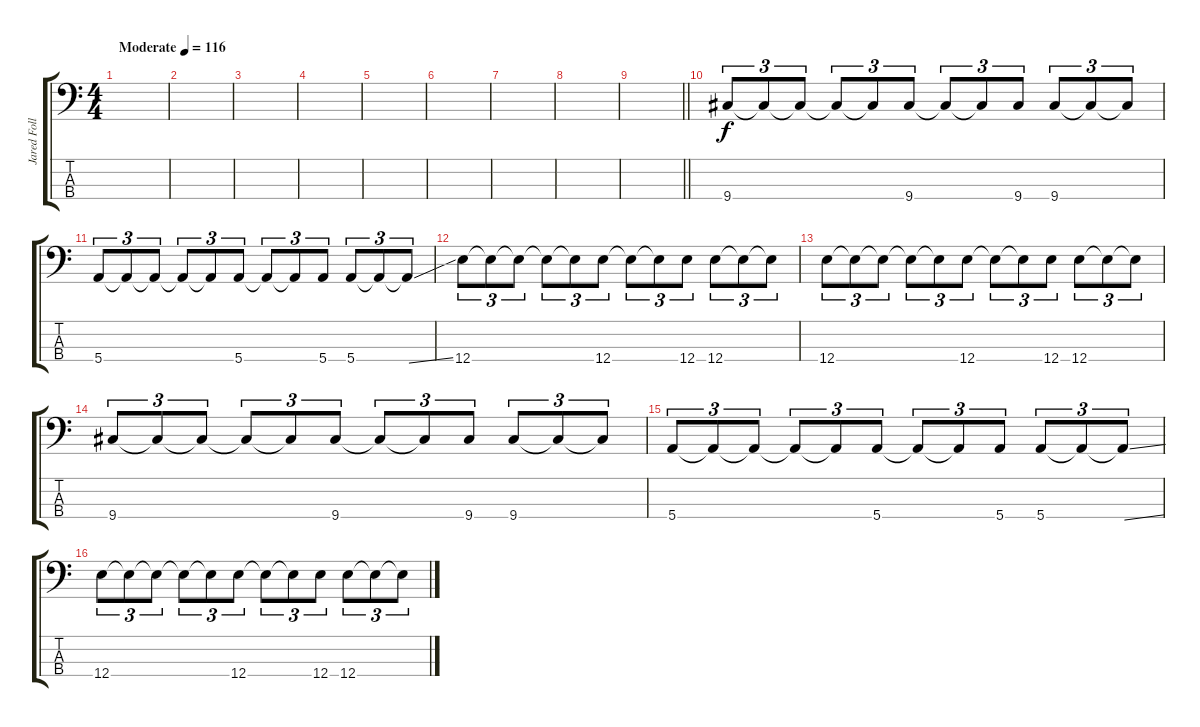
\track ("Jared Followill" "Jared Foll") {instrument electricbasspick}
\staff {score tabs}
\tuning (G2 D2 A1 E1) {hide}
\ts (4 4)
\tempo (116 "Moderate")
\clef f4
\ks c
|
|
|
|
|
|
|
|
\barLineRight lightlight
|
9.4.8{tu (3 2)} 9.4{t}.8{tu (3 2)} 9.4{t}.8{tu (3 2)} 9.4{t}.8{tu (3 2)} 9.4{t}.8{tu (3 2)} 9.4.8{tu (3 2)} 9.4{t}.8{tu (3 2)} 9.4{t}.8{tu (3 2)} 9.4.8{tu (3 2)} 9.4.8{tu (3 2)} 9.4{t}.8{tu (3 2)} 9.4{t}.8{tu (3 2)} |
5.4.8{tu (3 2)} 5.4{t}.8{tu (3 2)} 5.4{t}.8{tu (3 2)} 5.4{t}.8{tu (3 2)} 5.4{t}.8{tu (3 2)} 5.4.8{tu (3 2)} 5.4{t}.8{tu (3 2)} 5.4{t}.8{tu (3 2)} 5.4.8{tu (3 2)} 5.4.8{tu (3 2)} 5.4{t}.8{tu (3 2)} 5.4{ss t}.8{tu (3 2)} |
12.4.8{tu (3 2)} 12.4{t}.8{tu (3 2)} 12.4{t}.8{tu (3 2)} 12.4{t}.8{tu (3 2)} 12.4{t}.8{tu (3 2)} 12.4.8{tu (3 2)} 12.4{t}.8{tu (3 2)} 12.4{t}.8{tu (3 2)} 12.4.8{tu (3 2)} 12.4.8{tu (3 2)} 12.4{t}.8{tu (3 2)} 12.4{t}.8{tu (3 2)} |
12.4.8{tu (3 2)} 12.4{t}.8{tu (3 2)} 12.4{t}.8{tu (3 2)} 12.4{t}.8{tu (3 2)} 12.4{t}.8{tu (3 2)} 12.4.8{tu (3 2)} 12.4{t}.8{tu (3 2)} 12.4{t}.8{tu (3 2)} 12.4.8{tu (3 2)} 12.4.8{tu (3 2)} 12.4{t}.8{tu (3 2)} 12.4{t}.8{tu (3 2)} |
9.4.8{tu (3 2)} 9.4{t}.8{tu (3 2)} 9.4{t}.8{tu (3 2)} 9.4{t}.8{tu (3 2)} 9.4{t}.8{tu (3 2)} 9.4.8{tu (3 2)} 9.4{t}.8{tu (3 2)} 9.4{t}.8{tu (3 2)} 9.4.8{tu (3 2)} 9.4.8{tu (3 2)} 9.4{t}.8{tu (3 2)} 9.4{t}.8{tu (3 2)} |
5.4.8{tu (3 2)} 5.4{t}.8{tu (3 2)} 5.4{t}.8{tu (3 2)} 5.4{t}.8{tu (3 2)} 5.4{t}.8{tu (3 2)} 5.4.8{tu (3 2)} 5.4{t}.8{tu (3 2)} 5.4{t}.8{tu (3 2)} 5.4.8{tu (3 2)} 5.4.8{tu (3 2)} 5.4{t}.8{tu (3 2)} 5.4{ss t}.8{tu (3 2)} |
12.4.8{tu (3 2)} 12.4{t}.8{tu (3 2)} 12.4{t}.8{tu (3 2)} 12.4{t}.8{tu (3 2)} 12.4{t}.8{tu (3 2)} 12.4.8{tu (3 2)} 12.4{t}.8{tu (3 2)} 12.4{t}.8{tu (3 2)} 12.4.8{tu (3 2)} 12.4.8{tu (3 2)} 12.4{t}.8{tu (3 2)} 12.4{t}.8{tu (3 2)}
